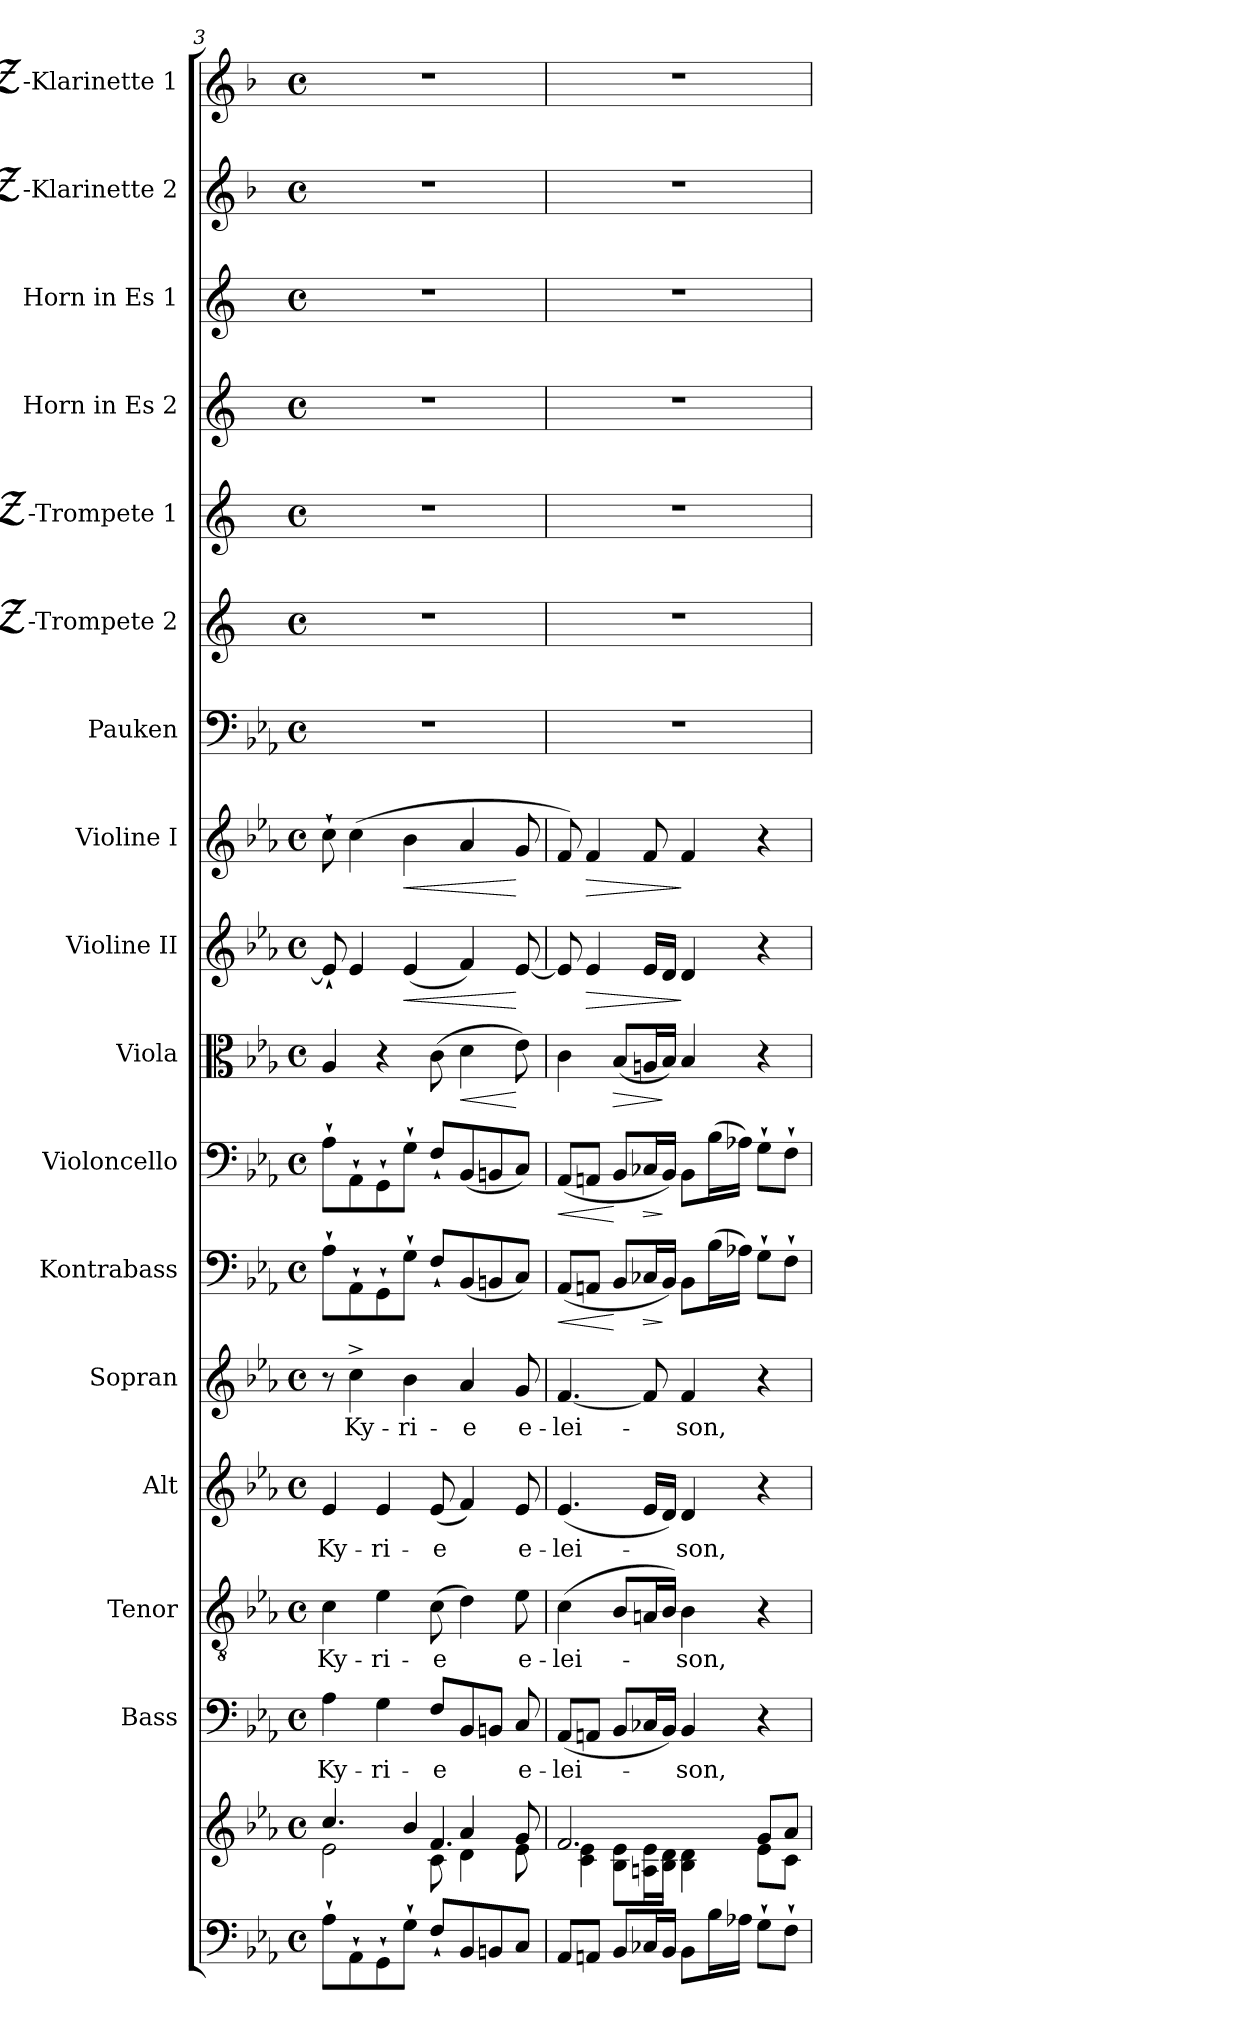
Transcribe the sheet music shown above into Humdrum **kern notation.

**kern	**kern	**kern	**text	**kern	**text	**kern	**text	**kern	**text	**kern	**dynam	**kern	**dynam	**kern	**dynam	**kern	**dynam	**kern	**dynam	**kern	**kern	**kern	**kern	**kern	**kern	**kern
*part17	*part17	*part16	*part16	*part15	*part15	*part14	*part14	*part13	*part13	*part12	*part12	*part11	*part11	*part10	*part10	*part9	*part9	*part8	*part8	*part7	*part6	*part5	*part4	*part3	*part2	*part1
*staff18	*staff17	*staff16	*staff16	*staff15	*staff15	*staff14	*staff14	*staff13	*staff13	*staff12	*staff12	*staff11	*staff11	*staff10	*staff10	*staff9	*staff9	*staff8	*staff8	*staff7	*staff6	*staff5	*staff4	*staff3	*staff2	*staff1
*	*	*I"Bass	*	*I"Tenor	*	*I"Alt	*	*I"Sopran	*	*I"Kontrabass	*	*I"Violoncello	*	*I"Viola	*	*I"Violine II	*	*I"Violine I	*	*I"Pauken	*I"Bb-Trompete 2	*I"Bb-Trompete 1	*I"Horn in Es 2	*I"Horn in Es 1	*I"Bb-Klarinette 2	*I"Bb-Klarinette 1
*	*	*I'B.	*	*I'T.	*	*I'A.	*	*I'S.	*	*I'Kb.	*	*I'Vc.	*	*I'Vla.	*	*I'Vl. II	*	*I'Vl. I	*	*I'Pk.	*I'Bb Trp. 2	*I'Bb Trp. 1	*	*	*I'Bb Kl. 2	*I'Bb Kl. 1
*clefF4	*clefG2	*clefF4	*	*clefGv2	*	*clefG2	*	*clefG2	*	*clefF4	*	*clefF4	*	*clefC3	*	*clefG2	*	*clefG2	*	*clefF4	*clefG2	*clefG2	*clefG2	*clefG2	*clefG2	*clefG2
*	*	*	*	*	*	*	*	*	*	*ITrd7c12	*	*	*	*	*	*	*	*	*	*	*ITrd1c2	*ITrd1c2	*ITrd4c7	*ITrd4c7	*ITrd1c2	*ITrd1c2
*k[b-e-a-]	*k[b-e-a-]	*k[b-e-a-]	*	*k[b-e-a-]	*	*k[b-e-a-]	*	*k[b-e-a-]	*	*k[b-e-a-]	*	*k[b-e-a-]	*	*k[b-e-a-]	*	*k[b-e-a-]	*	*k[b-e-a-]	*	*k[b-e-a-]	*k[b-e-]	*k[b-e-]	*k[b-]	*k[b-]	*k[b-e-a-]	*k[b-e-a-]
*E-:	*E-:	*E-:	*	*E-:	*	*E-:	*	*E-:	*	*E-:	*	*E-:	*	*E-:	*	*E-:	*	*E-:	*	*E-:	*B-:	*B-:	*F:	*F:	*E-:	*E-:
*M4/4	*M4/4	*M4/4	*	*M4/4	*	*M4/4	*	*M4/4	*	*M4/4	*	*M4/4	*	*M4/4	*	*M4/4	*	*M4/4	*	*M4/4	*M4/4	*M4/4	*M4/4	*M4/4	*M4/4	*M4/4
*met(c)	*met(c)	*met(c)	*	*met(c)	*	*met(c)	*	*met(c)	*	*met(c)	*	*met(c)	*	*met(c)	*	*met(c)	*	*met(c)	*	*met(c)	*met(c)	*met(c)	*met(c)	*met(c)	*met(c)	*met(c)
=3	=3	=3	=3	=3	=3	=3	=3	=3	=3	=3	=3	=3	=3	=3	=3	=3	=3	=3	=3	=3	=3	=3	=3	=3	=3	=3
*	*^	*	*	*	*	*	*	*	*	*	*	*	*	*	*	*	*	*	*	*	*	*	*	*	*	*
*	*	*^	*	*	*	*	*	*	*	*	*	*	*	*	*	*	*	*	*	*	*	*	*	*	*	*	*
!	!	!	!	!	!LO:LY:b	!	!LO:LY:b	!	!LO:LY:b	!	!	!	!	!	!	!	!	!	!	!	!	!	!	!	!	!	!	!
8A-`>\L	4.cc/	2e-\	2ryy	4A-\	Ky-	4c\	Ky-	4e-/	Ky-	8r	.	8AA-`>\L	.	8A-`>\L	.	4A-/	.	8e-`</]	.	8cc`>\	.	1r	1r	1r	1r	1r	1r	1r
!	!	!	!	!	!	!	!	!	!	!	!LO:LY:b	!	!	!	!	!	!	!	!	!	!	!	!	!	!	!	!	!
8AA-`>\	.	.	.	.	.	.	.	.	.	4cc^>\	Ky-	8AAA-`>\	.	8AA-`>\	.	.	.	4e-/	.	(>4cc\	.	.	.	.	.	.	.	.
!	!	!	!	!	!LO:LY:b	!	!LO:LY:b	!	!LO:LY:b	!	!	!	!	!	!	!	!	!	!	!	!	!	!	!	!	!	!	!
8GG`>\	.	.	.	4G\	-ri-	4e-\	-ri-	4e-/	-ri-	.	.	8GGG`>\	.	8GG`>\	.	4r	.	.	.	.	.	.	.	.	.	.	.	.
!	!	!	!	!	!	!	!	!	!	!	!LO:LY:b	!	!	!	!	!	!	!	!LO:HP:b	!	!LO:HP:b	!	!	!	!	!	!	!
8G`>\J	4b-/	.	.	.	.	.	.	.	.	4b-\	-ri-	8GG`>\J	.	8G`>\J	.	.	.	(<4e-/	<	4b-\	<	.	.	.	.	.	.	.
!	!	!	!	!	!LO:LY:b	!	!LO:LY:b	!	!LO:LY:b	!	!	!	!	!	!	!	!	!	!	!	!	!	!	!	!	!	!	!
8F`</L	.	4.f/	8c\	8F/L	-e	(>8c\	-e	(<8e-/	-e	.	.	8FF`</L	.	8F`</L	.	(>8c\	.	.	.	.	.	.	.	.	.	.	.	.
!	!	!	!	!	!	!	!	!	!	!	!LO:LY:b	!	!	!	!	!	!LO:HP:b	!	!	!	!	!	!	!	!	!	!	!
8BB-/	4a-/	.	4d\	8BB-/	.	4d\)	.	4f/)	.	4a-/	-e	(<8BBB-/	.	(<8BB-/	.	4d\	<	4f/)	.	4a-/	.	.	.	.	.	.	.	.
8BBn/	.	.	.	8BBn/J	.	.	.	.	.	.	.	8BBBn/	.	8BBn/	.	.	.	.	.	.	.	.	.	.	.	.	.	.
!	!	!	!	!	!LO:LY:b	!	!LO:LY:b	!	!LO:LY:b	!	!LO:LY:b	!	!	!	!	!	!	!	!	!	!	!	!	!	!	!	!	!
8C/J	8g/	8e-\	8ryy	8C/	e-	8e-\	e-	8e-/	e-	8g/	e-	8CC/J)	.	8C/J)	.	8e-\)	[	[8e-/	[	8g/	[	.	.	.	.	.	.	.
=4	=4	=4	=4	=4	=4	=4	=4	=4	=4	=4	=4	=4	=4	=4	=4	=4	=4	=4	=4	=4	=4	=4	=4	=4	=4	=4	=4	=4
!	!	!	!	!	!LO:LY:b	!	!LO:LY:b	!	!LO:LY:b	!	!LO:LY:b	!	!LO:HP:b	!	!LO:HP:b	!	!	!	!	!	!	!	!	!	!	!	!	!
*	*	*v	*v	*	*	*	*	*	*	*	*	*	*	*	*	*	*	*	*	*	*	*	*	*	*	*	*	*
8AA-/L	2.f/	4c\ 4e-\	(<8AA-/L	-lei-	(>4c\	-lei-	(<4.e-/	-lei-	[4.f/	-lei-	(<8AAA-/L	<	(<8AA-/L	<	4c\	.	8e-/]	.	8f/)	.	1r	1r	1r	1r	1r	1r	1r
!	!	!	!	!	!	!	!	!	!	!	!	!	!	!	!	!	!	!LO:HP:b	!	!LO:HP:b	!	!	!	!	!	!	!
8AAn/J	.	.	8AAn/J	.	.	.	.	.	.	.	8AAAn/J	.	8AAn/J	.	.	.	4e-/	>	4f/	>	.	.	.	.	.	.	.
!	!	!	!	!	!	!	!	!	!	!	!	!	!	!	!	!LO:HP:b	!	!	!	!	!	!	!	!	!	!	!
8BB-/L	.	8B-\ 8e-\L	8BB-/L	.	8B-/L	.	.	.	.	.	8BBB-/L	[	8BB-/L	[	(<8B-/L	>	.	.	.	.	.	.	.	.	.	.	.
!	!	!	!	!	!	!	!	!	!	!	!	!LO:HP:b	!	!LO:HP:b	!	!	!	!	!	!	!	!	!	!	!	!	!
16C-X/L	.	16An\ 16e-\L	16C-X/L	.	16An/L	.	16e-/LL	.	8f/]	.	16CC-X/L	>	16C-X/L	>	16An/L	.	16e-/LL	.	8f/	.	.	.	.	.	.	.	.
16BB-/JJ	.	16B-\ 16d\JJ	16BB-/JJ)	.	16B-/JJ)	.	16d/JJ)	.	.	.	16BBB-/JJ)	]	16BB-/JJ)	]	16B-/JJ)	]	16d/JJ	.	.	.	.	.	.	.	.	.	.
!	!	!	!	!LO:LY:b	!	!LO:LY:b	!	!LO:LY:b	!	!LO:LY:b	!	!	!	!	!	!	!	!	!	!	!	!	!	!	!	!	!
8BB-\L	.	4B-\ 4d\	4BB-/	-son,	4B-\	-son,	4d/	-son,	4f/	-son,	8BBB-\L	.	8BB-\L	.	4B-/	.	4d/	]	4f/	]	.	.	.	.	.	.	.
16B-\L	.	.	.	.	.	.	.	.	.	.	(>16BB-\L	.	(>16B-\L	.	.	.	.	.	.	.	.	.	.	.	.	.	.
16A-X\JJ	.	.	.	.	.	.	.	.	.	.	16AA-X\JJ)	.	16A-X\JJ)	.	.	.	.	.	.	.	.	.	.	.	.	.	.
8G`>\L	8g/L	8e-\L	4r	.	4r	.	4r	.	4r	.	8GG`>\L	.	8G`>\L	.	4r	.	4r	.	4r	.	.	.	.	.	.	.	.
8F`>\J	8a-/J	8c\J	.	.	.	.	.	.	.	.	8FF`>\J	.	8F`>\J	.	.	.	.	.	.	.	.	.	.	.	.	.	.
*	*v	*v	*	*	*	*	*	*	*	*	*	*	*	*	*	*	*	*	*	*	*	*	*	*	*	*	*
=	=	=	=	=	=	=	=	=	=	=	=	=	=	=	=	=	=	=	=	=	=	=	=	=	=	=
*-	*-	*-	*-	*-	*-	*-	*-	*-	*-	*-	*-	*-	*-	*-	*-	*-	*-	*-	*-	*-	*-	*-	*-	*-	*-	*-
